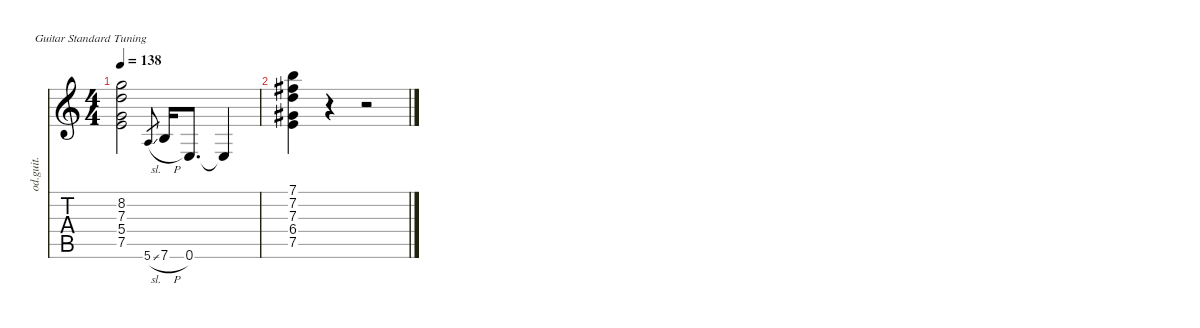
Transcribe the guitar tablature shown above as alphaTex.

\defaultSystemsLayout 4
\hideDynamics
\bracketExtendMode nobrackets
\otherSystemsTrackNameOrientation horizontal
\track ("Eddie Van Halen " "od.guit.") {instrument overdrivenguitar}
\staff {score tabs}
\tuning (E4 B3 G3 D3 A2 E2)
\ts (4 4)
\tempo 138
\clef g2
\ks c
(8.2{t} 7.3{t} 5.4{t} 7.5{t}).2{dy f beam Down} 5.6{sl}.8{gr dy mf beam Up} 7.6{h}.16{dy f beam Up} 0.6.8{d beam Up} 0.6{t}.4{beam Up} |
(7.1 7.2{acc #} 7.3 6.4{acc #} 7.5).4{beam Down} r.4{beam Down} r.2{beam Down}
